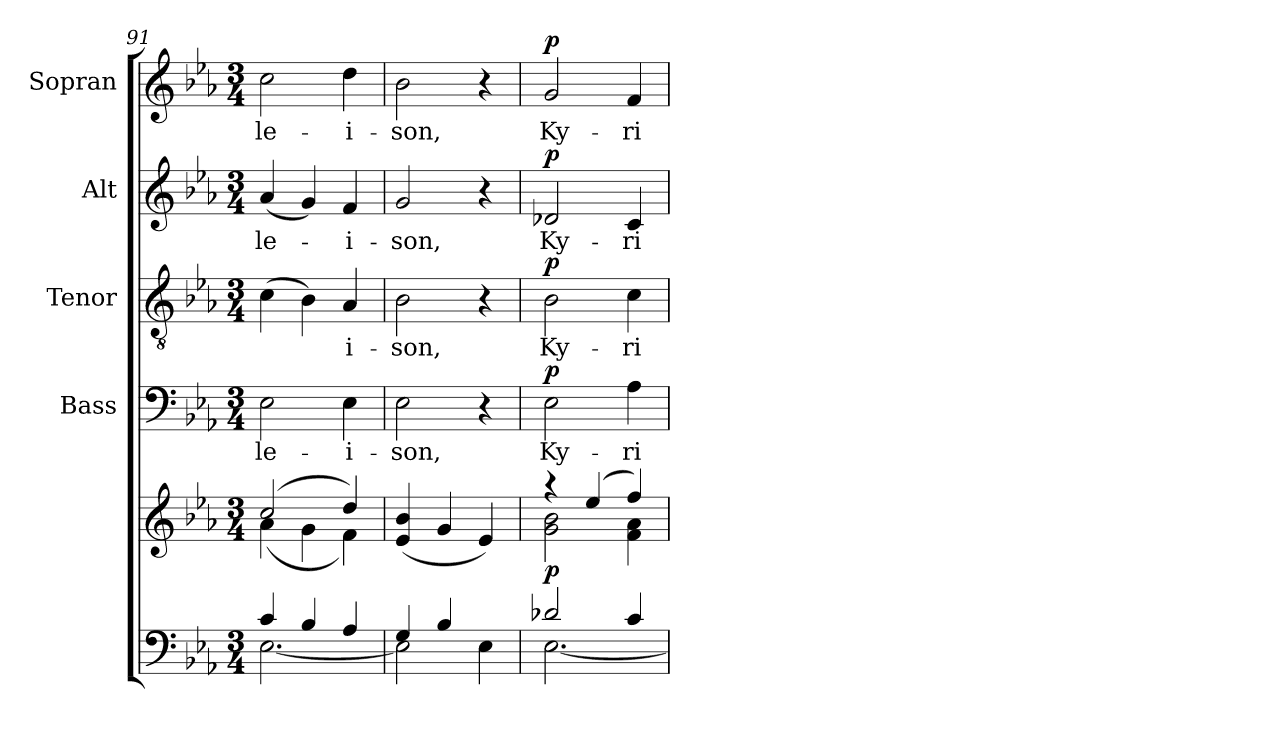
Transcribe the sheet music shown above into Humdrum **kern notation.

**kern	**kern	**dynam	**kern	**text	**dynam	**kern	**text	**dynam	**kern	**text	**dynam	**kern	**text	**dynam
*part5	*part5	*part5	*part4	*part4	*part4	*part3	*part3	*part3	*part2	*part2	*part2	*part1	*part1	*part1
*staff6	*staff5	*staff5/6	*staff4	*staff4	*staff4	*staff3	*staff3	*staff3	*staff2	*staff2	*staff2	*staff1	*staff1	*staff1
*	*	*	*I"Bass	*	*	*I"Tenor	*	*	*I"Alt	*	*	*I"Sopran	*	*
*	*	*	*I'B.	*	*	*I'T.	*	*	*I'A.	*	*	*I'S.	*	*
*clefF4	*clefG2	*	*clefF4	*	*	*clefGv2	*	*	*clefG2	*	*	*clefG2	*	*
*k[b-e-a-]	*k[b-e-a-]	*	*k[b-e-a-]	*	*	*k[b-e-a-]	*	*	*k[b-e-a-]	*	*	*k[b-e-a-]	*	*
*E-:	*E-:	*	*E-:	*	*	*E-:	*	*	*E-:	*	*	*E-:	*	*
*M3/4	*M3/4	*	*M3/4	*	*	*M3/4	*	*	*M3/4	*	*	*M3/4	*	*
=91	=91	=91	=91	=91	=91	=91	=91	=91	=91	=91	=91	=91	=91	=91
*^	*^	*	*	*	*	*	*	*	*	*	*	*	*	*
!	!	!	!	!	!	!LO:LY:b	!	!	!	!	!	!LO:LY:b	!	!	!LO:LY:b	!
4c/	[<2.E-\	(2cc/	(<4a-\	.	2E-\	-le-	.	(>4c\	.	.	(<4a-/	-le-	.	2cc\	-le-	.
4B-/	.	.	4g\	.	.	.	.	4B-\)	.	.	4g/)	.	.	.	.	.
!	!	!	!	!	!	!LO:LY:b	!	!	!LO:LY:b	!	!	!LO:LY:b	!	!	!LO:LY:b	!
4A-/	.	4dd/)	4f\)	.	4E-\	-i-	.	4A-/	-i-	.	4f/	-i-	.	4dd\	-i-	.
=92	=92	=92	=92	=92	=92	=92	=92	=92	=92	=92	=92	=92	=92	=92	=92	=92
!	!	!	!	!	!	!LO:LY:b	!	!	!LO:LY:b	!	!	!LO:LY:b	!	!	!LO:LY:b	!
*	*	*v	*v	*	*	*	*	*	*	*	*	*	*	*	*	*
4G/	2E-\]	(4e-/ 4b-/	.	2E-\	-son,	.	2B-\	-son,	.	2g/	-son,	.	2b-\	-son,	.
4B-/	.	4g/	.	.	.	.	.	.	.	.	.	.	.	.	.
4ryy	4E-\	4e-/)	.	4r	.	.	4r	.	.	4r	.	.	4r	.	.
=93	=93	=93	=93	=93	=93	=93	=93	=93	=93	=93	=93	=93	=93	=93	=93
*	*	*^	*	*	*	*	*	*	*	*	*	*	*	*	*
!	!	!	!	!LO:DY:b	!	!LO:LY:b	!LO:DY:a	!	!LO:LY:b	!LO:DY:a	!	!LO:LY:b	!LO:DY:a	!	!LO:LY:b	!LO:DY:a
2d-X/	[<2.E-\	4rgg	2g\ 2b-\	p	2E-\	Ky-	p	2B-\	Ky-	p	2d-X/	Ky-	p	2g/	Ky-	p
.	.	(4ee-/	.	.	.	.	.	.	.	.	.	.	.	.	.	.
!	!	!	!	!	!	!LO:LY:b	!	!	!LO:LY:b	!	!	!LO:LY:b	!	!	!LO:LY:b	!
4c/	.	4ff/)	4f\ 4a-\	.	4A-\	-ri-	.	4c\	-ri-	.	4c/	-ri-	.	4f/	-ri-	.
*v	*v	*	*	*	*	*	*	*	*	*	*	*	*	*	*	*
*	*v	*v	*	*	*	*	*	*	*	*	*	*	*	*	*
=	=	=	=	=	=	=	=	=	=	=	=	=	=	=
*-	*-	*-	*-	*-	*-	*-	*-	*-	*-	*-	*-	*-	*-	*-
